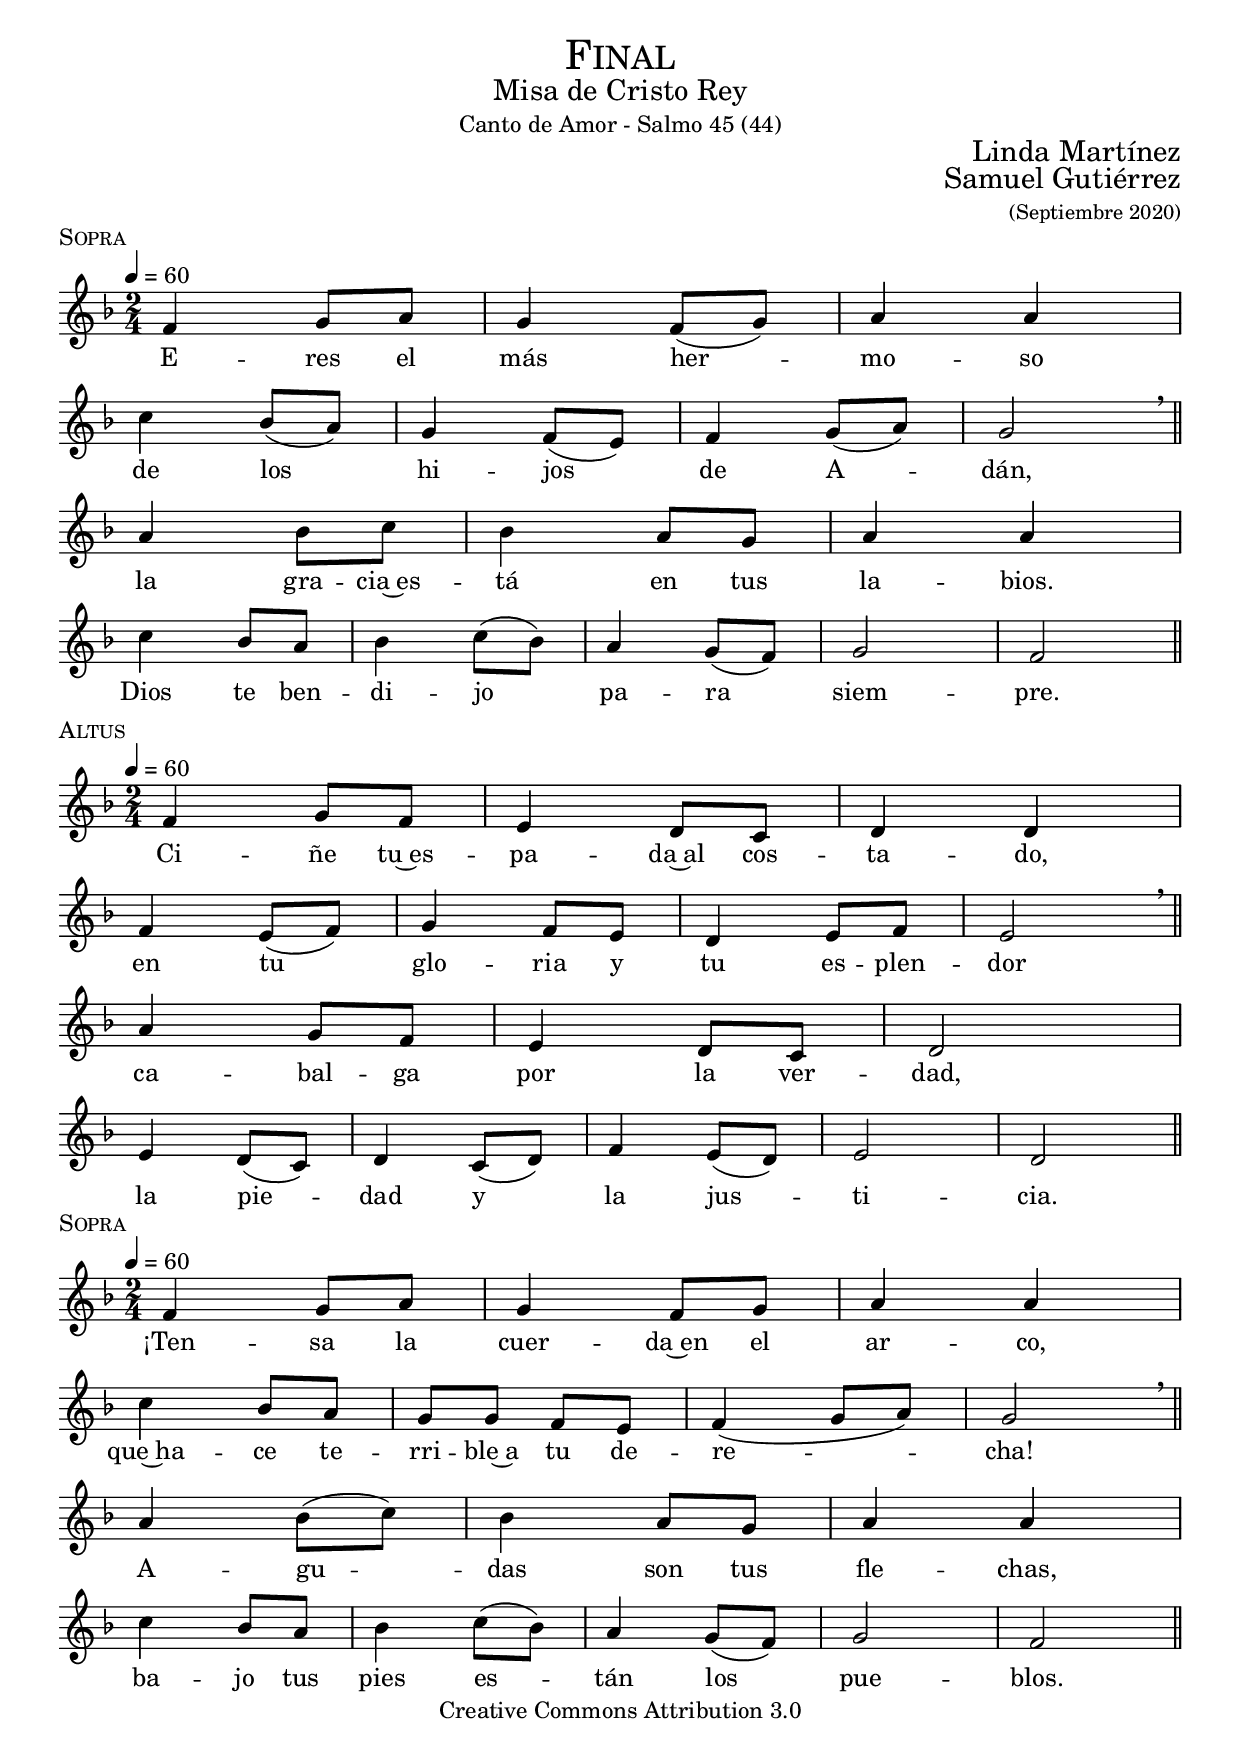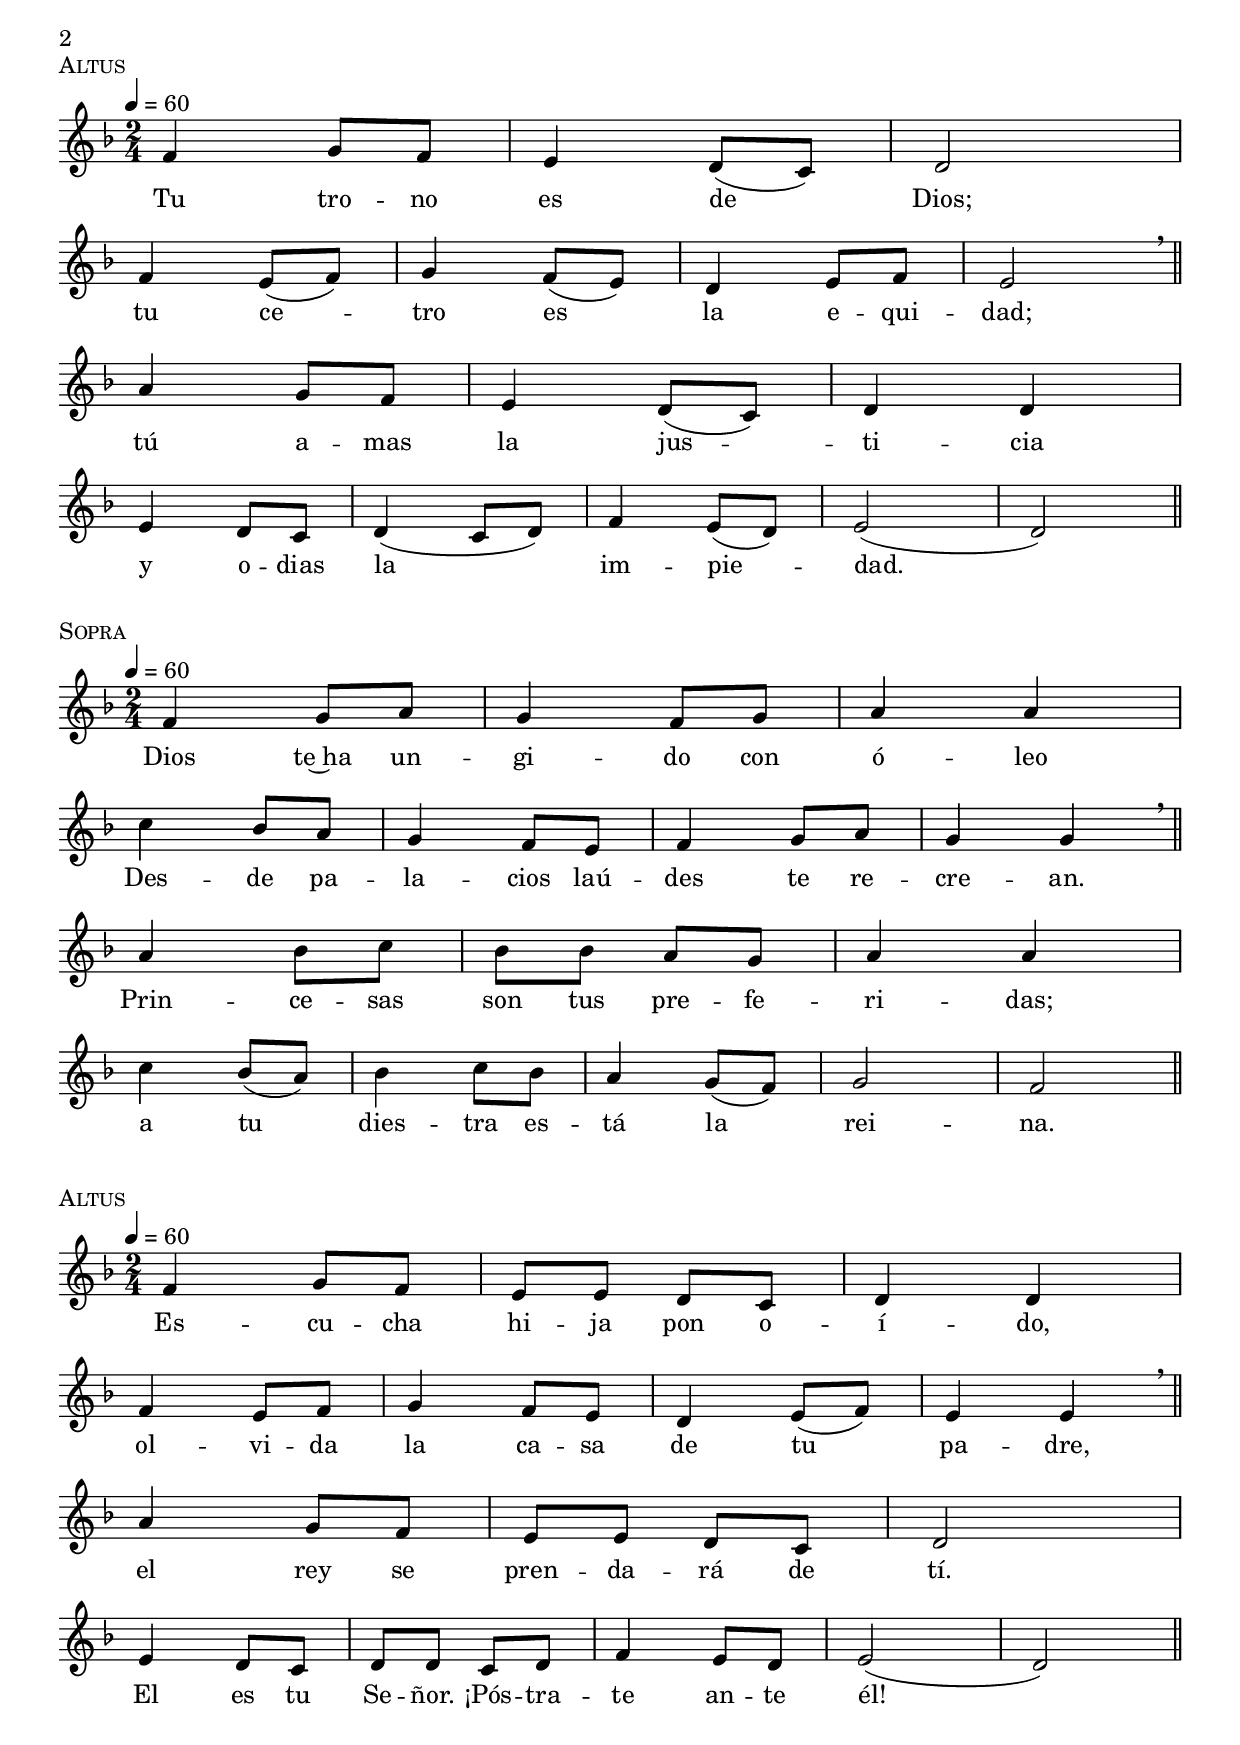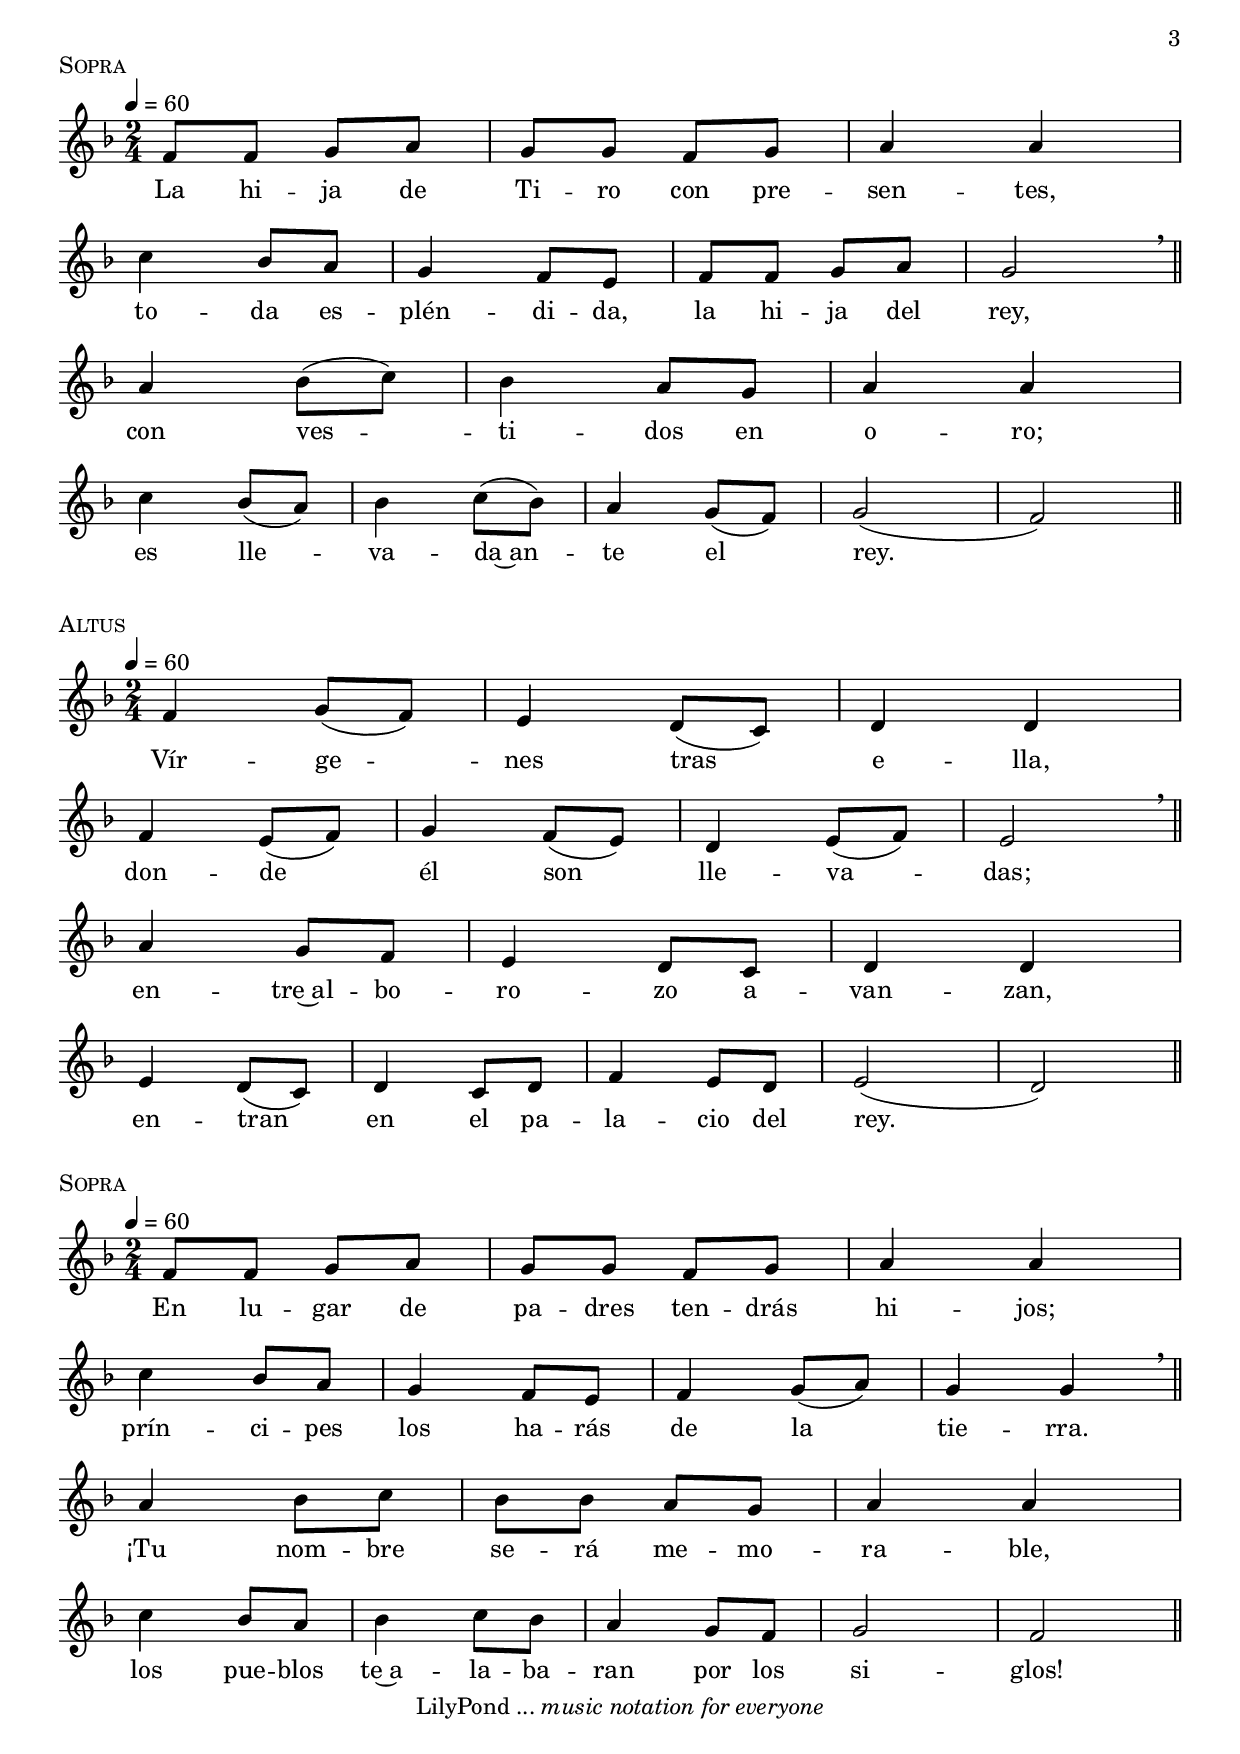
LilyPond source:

% ****************************************************************
%	Sagrario del altar - Melodia inspirada en las composiciones de Mons Marco Frisina
%	by serach.sam@
% ****************************************************************
\language "espanol"
\version "2.19.82"

%#(set-global-staff-size 19)


% --- Cabecera
\markup { \fill-line { \center-column { \fontsize #5 \smallCaps "Final" \fontsize #2 "Misa de Cristo Rey" "Canto de Amor - Salmo 45 (44)"} } }
\markup { \fill-line { " " \right-column { \fontsize #2 "Linda Martínez" } } }
\markup { \fill-line { " " \right-column { \fontsize #2 "Samuel Gutiérrez" \small "(Septiembre 2020)" } } }
\header {
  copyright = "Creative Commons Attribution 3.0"
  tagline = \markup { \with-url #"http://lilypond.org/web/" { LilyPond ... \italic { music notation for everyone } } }
  breakbefore = ##t
}

% --- Musica
% --- acordes
harmony_stanza = \new ChordNames {
  \chordmode {
    \italianChords
    re2:m sol2:m re2:m la2:m
    sol2:m re2:m la2:7
    re2:m sol2:m re2:m la2:m
    sol2:m re2:m la2:7 re2:m
  }
}

% --- Coro
\score {
  <<
    %\harmony_stanza
    \new Staff <<
      \new Voice = "melody" \relative do' {
        \tempo 4 = 60
        \key re \minor
        \time 2/4
        
        fa4 sol8 la 
        sol4 fa8( sol)
        la4 la \break
        do4 sib8( la)
        sol4 fa8( mi)
        fa4 sol8( la)
        sol2 \breathe \bar "||" \break
        la4 sib8 do
        sib4 la8 sol
        la4 la \break
        do4 sib8 la
        sib4 do8( sib)
        la4 sol8( fa)
        sol2
        fa2 \bar "||"
      }
      \new Lyrics \lyricsto "melody" {
        E -- res el más her -- mo -- so
        de los hi -- jos de A -- dán,
        la gra -- cia~es -- tá en tus la -- bios.
        Dios te ben -- di -- jo pa -- ra siem -- pre.
      }
    >>
  >>
  \midi {}
  \layout {
    \context {
      \Score
      \omit BarNumber
    }
  }
  \header {
    piece = \markup { \smallCaps "Sopra" }
  }
}

% --- acordes
harmony = \new ChordNames {
  \chordmode {
    \italianChords
    re2:m la2:m sib2 re2:m
    sol2:m re2:m la2
    re2:m la2:m sib2 do2
    sol2:m re2:m la2:7 re2:m
  }
}

% --- Coro
\score {
  <<
    %\harmony
    \new Staff <<
      \new Voice = "melody" \relative do' {
        \tempo 4 = 60
        \key re \minor
        \time 2/4
        
        fa4 sol8 fa 
        mi4 re8 do
        re4 re \break
        fa4 mi8( fa)
        sol4 fa8 mi
        re4 mi8 fa
        mi2 \breathe \bar "||" \break
        la4 sol8 fa 
        mi4 re8 do 
        re2 \break
        mi4 re8( do)
        re4 do8( re)
        fa4 mi8( re)
        mi2
        re2 \bar "||"
      }
      \new Lyrics \lyricsto "melody" {
        Ci -- ñe tu~es -- pa -- da~al cos -- ta -- do,
        en tu glo -- ria y tu es -- plen -- dor
        ca -- bal -- ga por la ver -- dad,
        la pie -- dad y la jus -- ti -- cia.
      }
    >>
  >>
  \midi {}
  \layout {
    \context {
      \Score
      \omit BarNumber
    }
  }
  \header {
    piece = \markup { \smallCaps "Altus" }
  }
}

\score {
  <<
    %\harmony_stanza
    \new Staff <<
      \new Voice = "melody" \relative do' {
        \tempo 4 = 60
        \key re \minor
        \time 2/4
        
        fa4 sol8 la 
        sol4 fa8 sol
        la4 la \break
        do4 sib8 la
        sol8 sol fa8 mi
        fa4( sol8 la)
        sol2 \breathe \bar "||" \break
        la4 sib8( do)
        sib4 la8 sol
        la4 la \break
        do4 sib8 la
        sib4 do8( sib)
        la4 sol8( fa)
        sol2
        fa2 \bar "||"
      }
      \new Lyrics \lyricsto "melody" {
        ¡Ten -- sa la cuer -- da~en el ar -- co,
        que~ha -- ce te -- rri -- ble~a tu de -- re -- cha!
        A -- gu -- das son tus fle -- chas, 
        ba -- jo tus pies es -- tán los pue -- blos.
      }
    >>
  >>
  \midi {}
  \layout {
    \context {
      \Score
      \omit BarNumber
    }
  }
  \header {
    piece = \markup { \smallCaps "Sopra" }
  }
}

\score {
  <<
    %\harmony
    \new Staff <<
      \new Voice = "melody" \relative do' {
        \tempo 4 = 60
        \key re \minor
        \time 2/4
        
        fa4 sol8 fa 
        mi4 re8( do)
        re2 \break
        fa4 mi8( fa)
        sol4 fa8( mi)
        re4 mi8 fa
        mi2 \breathe \bar "||" \break
        la4 sol8 fa 
        mi4 re8( do)
        re4 re \break
        mi4 re8 do
        re4( do8 re)
        fa4 mi8( re)
        mi2(
        re2) \bar "||"
      }
      \new Lyrics \lyricsto "melody" {
        Tu tro -- no es de Dios; 
        tu ce -- tro es la e -- qui -- dad;
        tú a -- mas la jus -- ti -- cia 
        y o -- dias la im -- pie -- dad.
      }
    >>
  >>
  \midi {}
  \layout {
    \context {
      \Score
      \omit BarNumber
    }
  }
  \header {
    piece = \markup { \smallCaps "Altus" }
  }
}

\score {
  <<
    %\harmony_stanza
    \new Staff <<
      \new Voice = "melody" \relative do' {
        \tempo 4 = 60
        \key re \minor
        \time 2/4
        
        fa4 sol8 la 
        sol4 fa8 sol
        la4 la \break
        do4 sib8 la
        sol4 fa8 mi
        fa4 sol8 la
        sol4 sol \breathe \bar "||" \break
        la4 sib8 do
        sib8 sib la8 sol
        la4 la \break
        do4 sib8( la)
        sib4 do8 sib
        la4 sol8( fa)
        sol2
        fa2 \bar "||"
      }
      \new Lyrics \lyricsto "melody" {
        Dios te~ha un -- gi -- do con ó -- leo
        Des -- de pa -- la -- cios laú -- des te re -- cre -- an.
        Prin -- ce -- sas son tus pre -- fe -- ri -- das;
        a tu dies -- tra es -- tá la rei -- na.
      }
    >>
  >>
  \midi {}
  \layout {
    \context {
      \Score
      \omit BarNumber
    }
  }
  \header {
    piece = \markup { \smallCaps "Sopra" }
  }
}

\score {
  <<
    %\harmony
    \new Staff <<
      \new Voice = "melody" \relative do' {
        \tempo 4 = 60
        \key re \minor
        \time 2/4
        
        fa4 sol8 fa 
        mi8 mi re8 do
        re4 re \break
        fa4 mi8 fa
        sol4 fa8 mi
        re4 mi8( fa)
        mi4 mi \breathe \bar "||" \break
        la4 sol8 fa 
        mi8 mi re8 do 
        re2 \break
        mi4 re8 do
        re8 re do8 re
        fa4 mi8 re
        mi2(
        re2) \bar "||"
      }
      \new Lyrics \lyricsto "melody" {
        Es -- cu -- cha hi -- ja pon o -- í -- do,
        ol -- vi -- da la ca -- sa de tu pa -- dre,
        el rey se pren -- da -- rá de tí.
        El es tu Se -- ñor. ¡Pós -- tra -- te an -- te él!
      }
    >>
  >>
  \midi {}
  \layout {
    \context {
      \Score
      \omit BarNumber
    }
  }
  \header {
    piece = \markup { \smallCaps "Altus" }
  }
}

\score {
  <<
    %\harmony_stanza
    \new Staff <<
      \new Voice = "melody" \relative do' {
        \tempo 4 = 60
        \key re \minor
        \time 2/4
        
        fa8 fa sol8 la 
        sol8 sol fa8 sol
        la4 la \break
        do4 sib8 la
        sol4 fa8 mi
        fa8 fa sol8 la
        sol2  \breathe \bar "||" \break
        la4 sib8( do)
        sib4 la8 sol
        la4 la \break
        do4 sib8( la)
        sib4 do8( sib)
        la4 sol8( fa)
        sol2(
        fa2) \bar "||"
      }
      \new Lyrics \lyricsto "melody" {
        La hi -- ja de Ti -- ro con pre -- sen -- tes, 
        to -- da es -- plén -- di -- da, la hi -- ja del rey, 
        con ves -- ti -- dos en o -- ro; 
        es lle -- va -- da~an -- te el rey.
      }
    >>
  >>
  \midi {}
  \layout {
    \context {
      \Score
      \omit BarNumber
    }
  }
  \header {
    piece = \markup { \smallCaps "Sopra" }
  }
}

\score {
  <<
    %\harmony
    \new Staff <<
      \new Voice = "melody" \relative do' {
        \tempo 4 = 60
        \key re \minor
        \time 2/4
        
        fa4 sol8( fa)
        mi4 re8( do)
        re4 re \break
        fa4 mi8( fa)
        sol4 fa8( mi)
        re4 mi8( fa)
        mi2 \breathe \bar "||" \break
        la4 sol8 fa 
        mi4 re8 do 
        re4 re \break
        mi4 re8( do)
        re4 do8 re
        fa4 mi8 re
        mi2(
        re2) \bar "||"
      }
      \new Lyrics \lyricsto "melody" {
        Vír -- ge -- nes tras e -- lla, 
        don -- de él son lle -- va -- das; 
        en -- tre~al -- bo -- ro -- zo a -- van -- zan, 
        en -- tran en el pa -- la -- cio del rey.
      }
    >>
  >>
  \midi {}
  \layout {
    \context {
      \Score
      \omit BarNumber
    }
  }
  \header {
    piece = \markup { \smallCaps "Altus" }
  }
}

\score {
  <<
    %\harmony_stanza
    \new Staff <<
      \new Voice = "melody" \relative do' {
        \tempo 4 = 60
        \key re \minor
        \time 2/4
        
        fa8 fa sol8 la 
        sol8 sol fa8 sol
        la4 la \break
        do4 sib8 la
        sol4 fa8 mi
        fa4 sol8( la)
        sol4 sol \breathe \bar "||" \break
        la4 sib8 do
        sib8 sib la8 sol
        la4 la \break
        do4 sib8 la
        sib4 do8 sib
        la4 sol8 fa
        sol2
        fa2 \bar "||"
      }
      \new Lyrics \lyricsto "melody" {
        En lu -- gar de pa -- dres ten -- drás hi -- jos; 
        prín -- ci -- pes los ha -- rás de la tie -- rra.
        ¡Tu nom -- bre se -- rá me -- mo -- ra -- ble, 
        los pue -- blos te~a -- la -- ba -- ran por los si -- glos!
      }
    >>
  >>
  \midi {}
  \layout {
    \context {
      \Score
      \omit BarNumber
    }
  }
  \header {
    piece = \markup { \smallCaps "Sopra" }
  }
}

% --- Papel
\paper{
  #(set-default-paper-size "letter")
  indent = 0
  page-breaking = #ly:page-turn-breaking
}